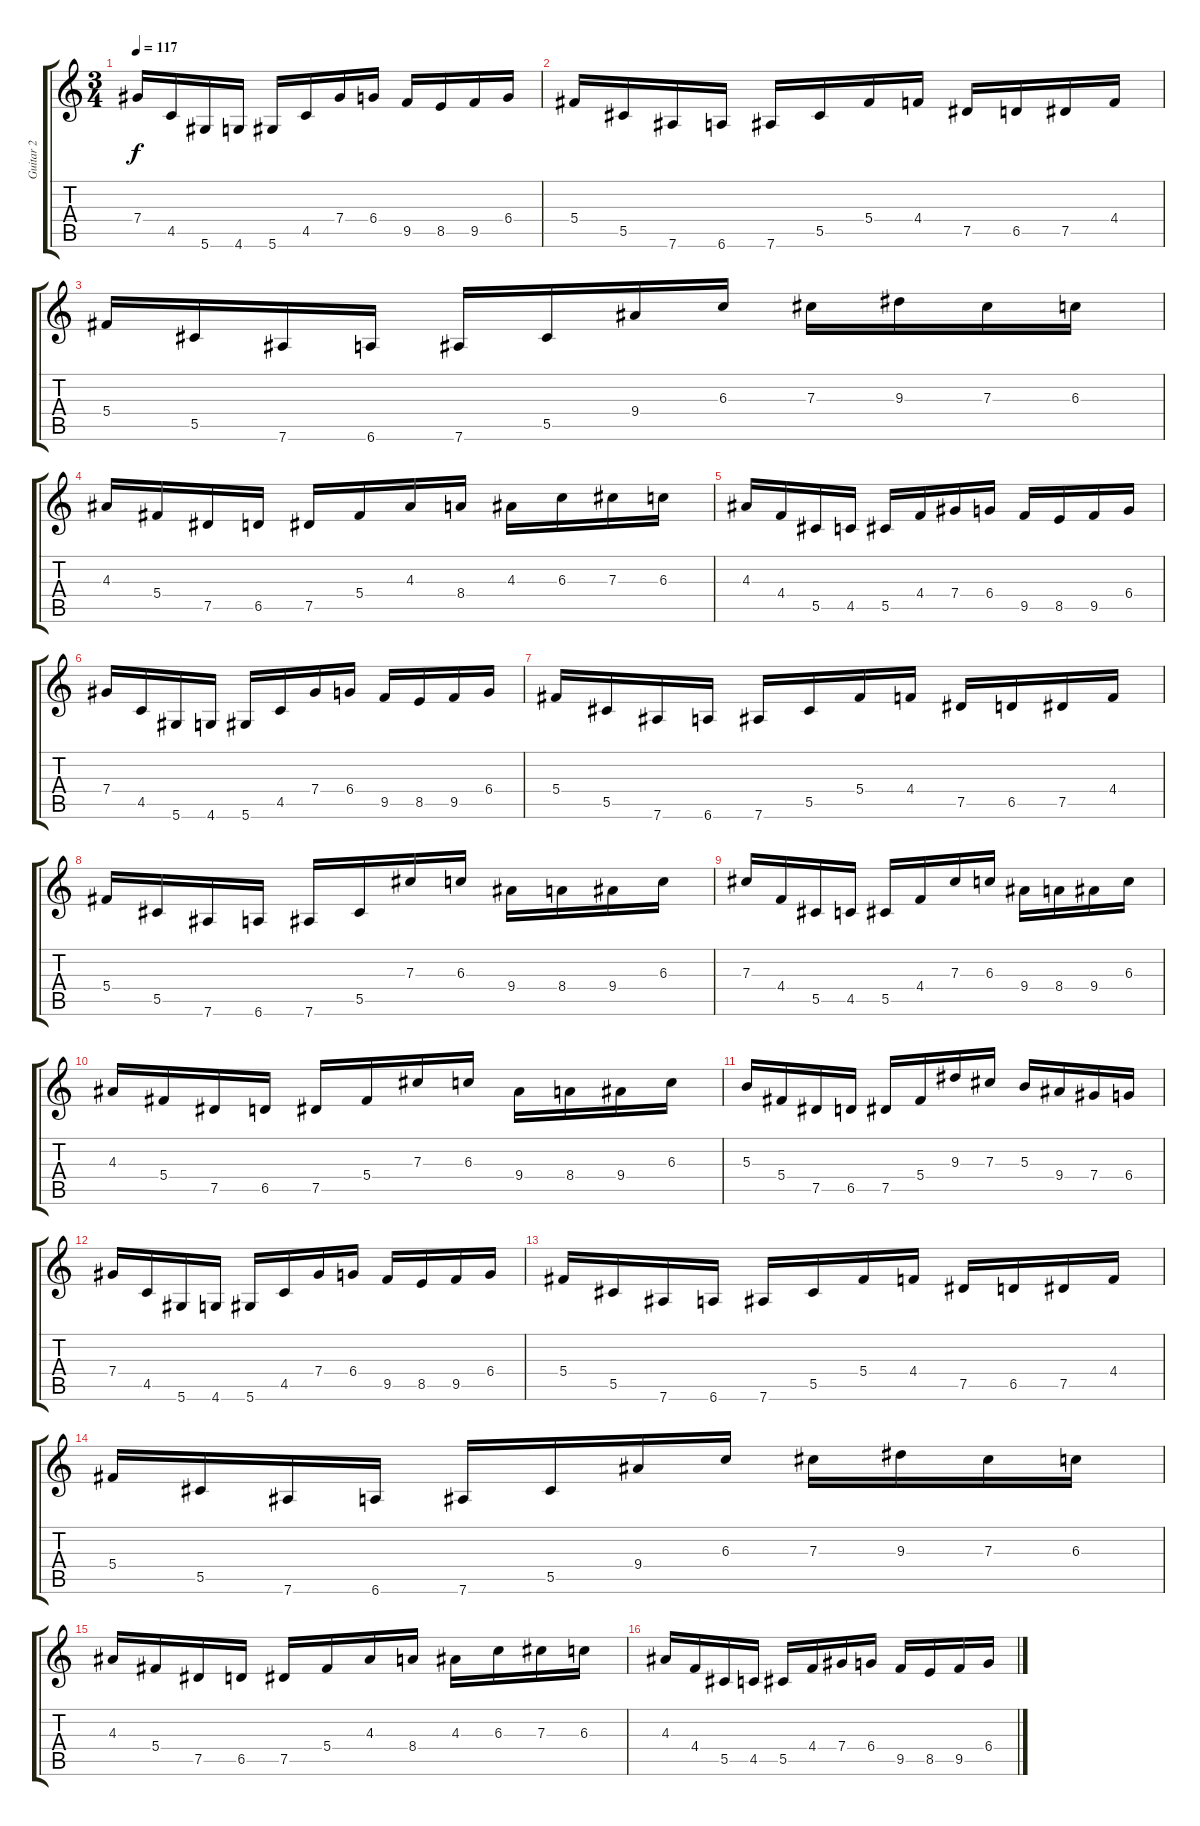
\track ("Guitar 2" "Guitar 2") {instrument distortionguitar}
\staff {score tabs}
\tuning (Eb4 Bb3 Gb3 Db3 Ab2 Eb2) {hide}
\ts (3 4)
\tempo 117
\clef g2
\ks c
7.4.16{dy f} 4.5.16 5.6.16 4.6.16 5.6.16 4.5.16 7.4.16 6.4.16 9.5.16 8.5.16 9.5.16 6.4.16 |
5.4.16 5.5.16 7.6.16 6.6.16 7.6.16 5.5.16 5.4.16 4.4.16 7.5.16 6.5.16 7.5.16 4.4.16 |
5.4.16 5.5.16 7.6.16 6.6.16 7.6.16 5.5.16 9.4.16 6.3.16 7.3.16 9.3.16 7.3.16 6.3.16 |
4.3.16 5.4.16 7.5.16 6.5.16 7.5.16 5.4.16 4.3.16 8.4.16 4.3.16 6.3.16 7.3.16 6.3.16 |
4.3.16 4.4.16 5.5.16 4.5.16 5.5.16 4.4.16 7.4.16 6.4.16 9.5.16 8.5.16 9.5.16 6.4.16 |
7.4.16 4.5.16 5.6.16 4.6.16 5.6.16 4.5.16 7.4.16 6.4.16 9.5.16 8.5.16 9.5.16 6.4.16 |
5.4.16 5.5.16 7.6.16 6.6.16 7.6.16 5.5.16 5.4.16 4.4.16 7.5.16 6.5.16 7.5.16 4.4.16 |
5.4.16 5.5.16 7.6.16 6.6.16 7.6.16 5.5.16 7.3.16 6.3.16 9.4.16 8.4.16 9.4.16 6.3.16 |
7.3.16 4.4.16 5.5.16 4.5.16 5.5.16 4.4.16 7.3.16 6.3.16 9.4.16 8.4.16 9.4.16 6.3.16 |
4.3.16 5.4.16 7.5.16 6.5.16 7.5.16 5.4.16 7.3.16 6.3.16 9.4.16 8.4.16 9.4.16 6.3.16 |
5.3.16 5.4.16 7.5.16 6.5.16 7.5.16 5.4.16 9.3.16 7.3.16 5.3.16 9.4.16 7.4.16 6.4.16 |
7.4.16 4.5.16 5.6.16 4.6.16 5.6.16 4.5.16 7.4.16 6.4.16 9.5.16 8.5.16 9.5.16 6.4.16 |
5.4.16 5.5.16 7.6.16 6.6.16 7.6.16 5.5.16 5.4.16 4.4.16 7.5.16 6.5.16 7.5.16 4.4.16 |
5.4.16 5.5.16 7.6.16 6.6.16 7.6.16 5.5.16 9.4.16 6.3.16 7.3.16 9.3.16 7.3.16 6.3.16 |
4.3.16 5.4.16 7.5.16 6.5.16 7.5.16 5.4.16 4.3.16 8.4.16 4.3.16 6.3.16 7.3.16 6.3.16 |
4.3.16 4.4.16 5.5.16 4.5.16 5.5.16 4.4.16 7.4.16 6.4.16 9.5.16 8.5.16 9.5.16 6.4.16
